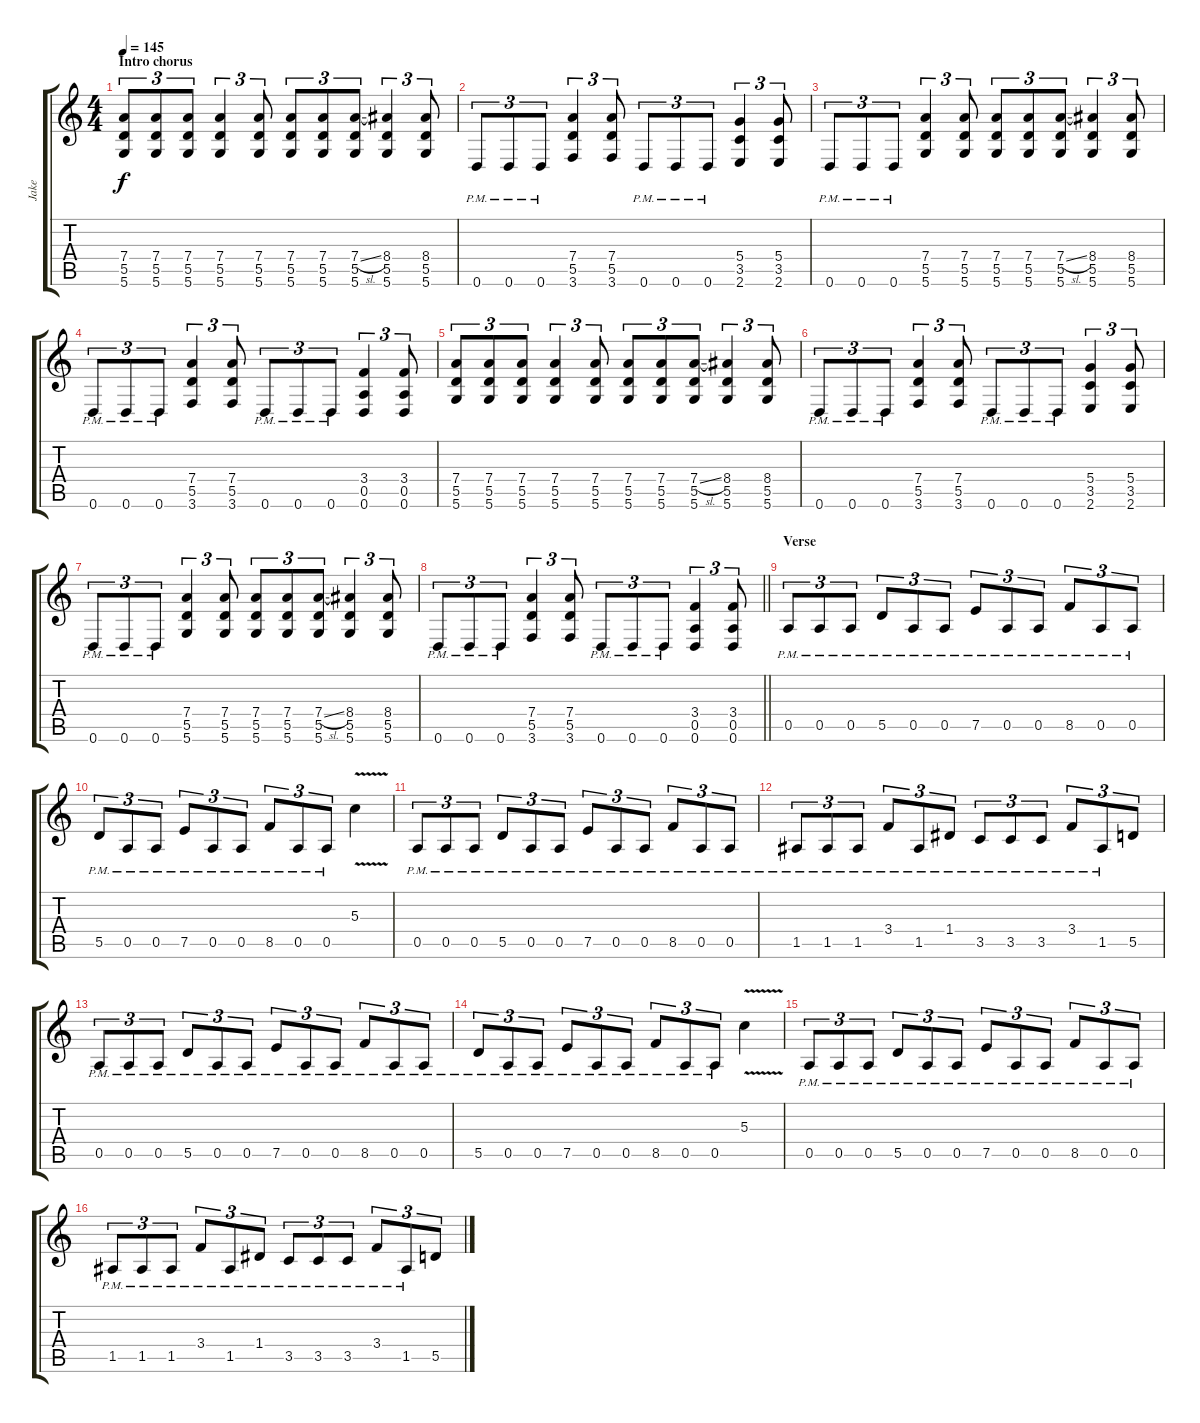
\track ("Jake" "Jake") {instrument distortionguitar}
\staff {score tabs}
\tuning (E4 B3 G3 D3 A2 D2) {hide}
\ts (4 4)
\section ("" "Intro chorus")
\tempo 145
\clef g2
\ks c
(7.4 5.5 5.6).8{tu (3 2) dy f} (7.4 5.5 5.6).8{tu (3 2)} (7.4 5.5 5.6).8{tu (3 2)} (7.4 5.5 5.6).4{tu (3 2)} (7.4 5.5 5.6).8{tu (3 2)} (7.4 5.5 5.6).8{tu (3 2)} (7.4 5.5 5.6).8{tu (3 2)} (7.4{sl} 5.5 5.6).8{tu (3 2)} (8.4 5.5 5.6).4{tu (3 2)} (8.4 5.5 5.6).8{tu (3 2)} |
0.6{pm}.8{tu (3 2)} 0.6{pm}.8{tu (3 2)} 0.6{pm}.8{tu (3 2)} (7.4 5.5 3.6).4{tu (3 2)} (7.4 5.5 3.6).8{tu (3 2)} 0.6{pm}.8{tu (3 2)} 0.6{pm}.8{tu (3 2)} 0.6{pm}.8{tu (3 2)} (5.4 3.5 2.6).4{tu (3 2)} (5.4 3.5 2.6).8{tu (3 2)} |
0.6{pm}.8{tu (3 2)} 0.6{pm}.8{tu (3 2)} 0.6{pm}.8{tu (3 2)} (7.4 5.5 5.6).4{tu (3 2)} (7.4 5.5 5.6).8{tu (3 2)} (7.4 5.5 5.6).8{tu (3 2)} (7.4 5.5 5.6).8{tu (3 2)} (7.4{sl} 5.5 5.6).8{tu (3 2)} (8.4 5.5 5.6).4{tu (3 2)} (8.4 5.5 5.6).8{tu (3 2)} |
0.6{pm}.8{tu (3 2)} 0.6{pm}.8{tu (3 2)} 0.6{pm}.8{tu (3 2)} (7.4 5.5 3.6).4{tu (3 2)} (7.4 5.5 3.6).8{tu (3 2)} 0.6{pm}.8{tu (3 2)} 0.6{pm}.8{tu (3 2)} 0.6{pm}.8{tu (3 2)} (3.4 0.5 0.6).4{tu (3 2)} (3.4 0.5 0.6).8{tu (3 2)} |
(7.4 5.5 5.6).8{tu (3 2)} (7.4 5.5 5.6).8{tu (3 2)} (7.4 5.5 5.6).8{tu (3 2)} (7.4 5.5 5.6).4{tu (3 2)} (7.4 5.5 5.6).8{tu (3 2)} (7.4 5.5 5.6).8{tu (3 2)} (7.4 5.5 5.6).8{tu (3 2)} (7.4{sl} 5.5 5.6).8{tu (3 2)} (8.4 5.5 5.6).4{tu (3 2)} (8.4 5.5 5.6).8{tu (3 2)} |
0.6{pm}.8{tu (3 2)} 0.6{pm}.8{tu (3 2)} 0.6{pm}.8{tu (3 2)} (7.4 5.5 3.6).4{tu (3 2)} (7.4 5.5 3.6).8{tu (3 2)} 0.6{pm}.8{tu (3 2)} 0.6{pm}.8{tu (3 2)} 0.6{pm}.8{tu (3 2)} (5.4 3.5 2.6).4{tu (3 2)} (5.4 3.5 2.6).8{tu (3 2)} |
0.6{pm}.8{tu (3 2)} 0.6{pm}.8{tu (3 2)} 0.6{pm}.8{tu (3 2)} (7.4 5.5 5.6).4{tu (3 2)} (7.4 5.5 5.6).8{tu (3 2)} (7.4 5.5 5.6).8{tu (3 2)} (7.4 5.5 5.6).8{tu (3 2)} (7.4{sl} 5.5 5.6).8{tu (3 2)} (8.4 5.5 5.6).4{tu (3 2)} (8.4 5.5 5.6).8{tu (3 2)} |
\barLineRight lightlight
0.6{pm}.8{tu (3 2)} 0.6{pm}.8{tu (3 2)} 0.6{pm}.8{tu (3 2)} (7.4 5.5 3.6).4{tu (3 2)} (7.4 5.5 3.6).8{tu (3 2)} 0.6{pm}.8{tu (3 2)} 0.6{pm}.8{tu (3 2)} 0.6{pm}.8{tu (3 2)} (3.4 0.5 0.6).4{tu (3 2)} (3.4 0.5 0.6).8{tu (3 2)} |
\section ("" "Verse")
0.5{pm}.8{tu (3 2)} 0.5{pm}.8{tu (3 2)} 0.5{pm}.8{tu (3 2)} 5.5{pm}.8{tu (3 2)} 0.5{pm}.8{tu (3 2)} 0.5{pm}.8{tu (3 2)} 7.5{pm}.8{tu (3 2)} 0.5{pm}.8{tu (3 2)} 0.5{pm}.8{tu (3 2)} 8.5{pm}.8{tu (3 2)} 0.5{pm}.8{tu (3 2)} 0.5{pm}.8{tu (3 2)} |
5.5{pm}.8{tu (3 2)} 0.5{pm}.8{tu (3 2)} 0.5{pm}.8{tu (3 2)} 7.5{pm}.8{tu (3 2)} 0.5{pm}.8{tu (3 2)} 0.5{pm}.8{tu (3 2)} 8.5{pm}.8{tu (3 2)} 0.5{pm}.8{tu (3 2)} 0.5{pm}.8{tu (3 2)} 5.3{v}.4 |
0.5{pm}.8{tu (3 2)} 0.5{pm}.8{tu (3 2)} 0.5{pm}.8{tu (3 2)} 5.5{pm}.8{tu (3 2)} 0.5{pm}.8{tu (3 2)} 0.5{pm}.8{tu (3 2)} 7.5{pm}.8{tu (3 2)} 0.5{pm}.8{tu (3 2)} 0.5{pm}.8{tu (3 2)} 8.5{pm}.8{tu (3 2)} 0.5{pm}.8{tu (3 2)} 0.5{pm}.8{tu (3 2)} |
1.5{pm}.8{tu (3 2)} 1.5{pm}.8{tu (3 2)} 1.5{pm}.8{tu (3 2)} 3.4{pm}.8{tu (3 2)} 1.5{pm}.8{tu (3 2)} 1.4{pm}.8{tu (3 2)} 3.5{pm}.8{tu (3 2)} 3.5{pm}.8{tu (3 2)} 3.5{pm}.8{tu (3 2)} 3.4{pm}.8{tu (3 2)} 1.5{pm}.8{tu (3 2)} 5.5.8{tu (3 2)} |
0.5{pm}.8{tu (3 2)} 0.5{pm}.8{tu (3 2)} 0.5{pm}.8{tu (3 2)} 5.5{pm}.8{tu (3 2)} 0.5{pm}.8{tu (3 2)} 0.5{pm}.8{tu (3 2)} 7.5{pm}.8{tu (3 2)} 0.5{pm}.8{tu (3 2)} 0.5{pm}.8{tu (3 2)} 8.5{pm}.8{tu (3 2)} 0.5{pm}.8{tu (3 2)} 0.5{pm}.8{tu (3 2)} |
5.5{pm}.8{tu (3 2)} 0.5{pm}.8{tu (3 2)} 0.5{pm}.8{tu (3 2)} 7.5{pm}.8{tu (3 2)} 0.5{pm}.8{tu (3 2)} 0.5{pm}.8{tu (3 2)} 8.5{pm}.8{tu (3 2)} 0.5{pm}.8{tu (3 2)} 0.5{pm}.8{tu (3 2)} 5.3{v}.4 |
0.5{pm}.8{tu (3 2)} 0.5{pm}.8{tu (3 2)} 0.5{pm}.8{tu (3 2)} 5.5{pm}.8{tu (3 2)} 0.5{pm}.8{tu (3 2)} 0.5{pm}.8{tu (3 2)} 7.5{pm}.8{tu (3 2)} 0.5{pm}.8{tu (3 2)} 0.5{pm}.8{tu (3 2)} 8.5{pm}.8{tu (3 2)} 0.5{pm}.8{tu (3 2)} 0.5{pm}.8{tu (3 2)} |
1.5{pm}.8{tu (3 2)} 1.5{pm}.8{tu (3 2)} 1.5{pm}.8{tu (3 2)} 3.4{pm}.8{tu (3 2)} 1.5{pm}.8{tu (3 2)} 1.4{pm}.8{tu (3 2)} 3.5{pm}.8{tu (3 2)} 3.5{pm}.8{tu (3 2)} 3.5{pm}.8{tu (3 2)} 3.4{pm}.8{tu (3 2)} 1.5{pm}.8{tu (3 2)} 5.5.8{tu (3 2)}
